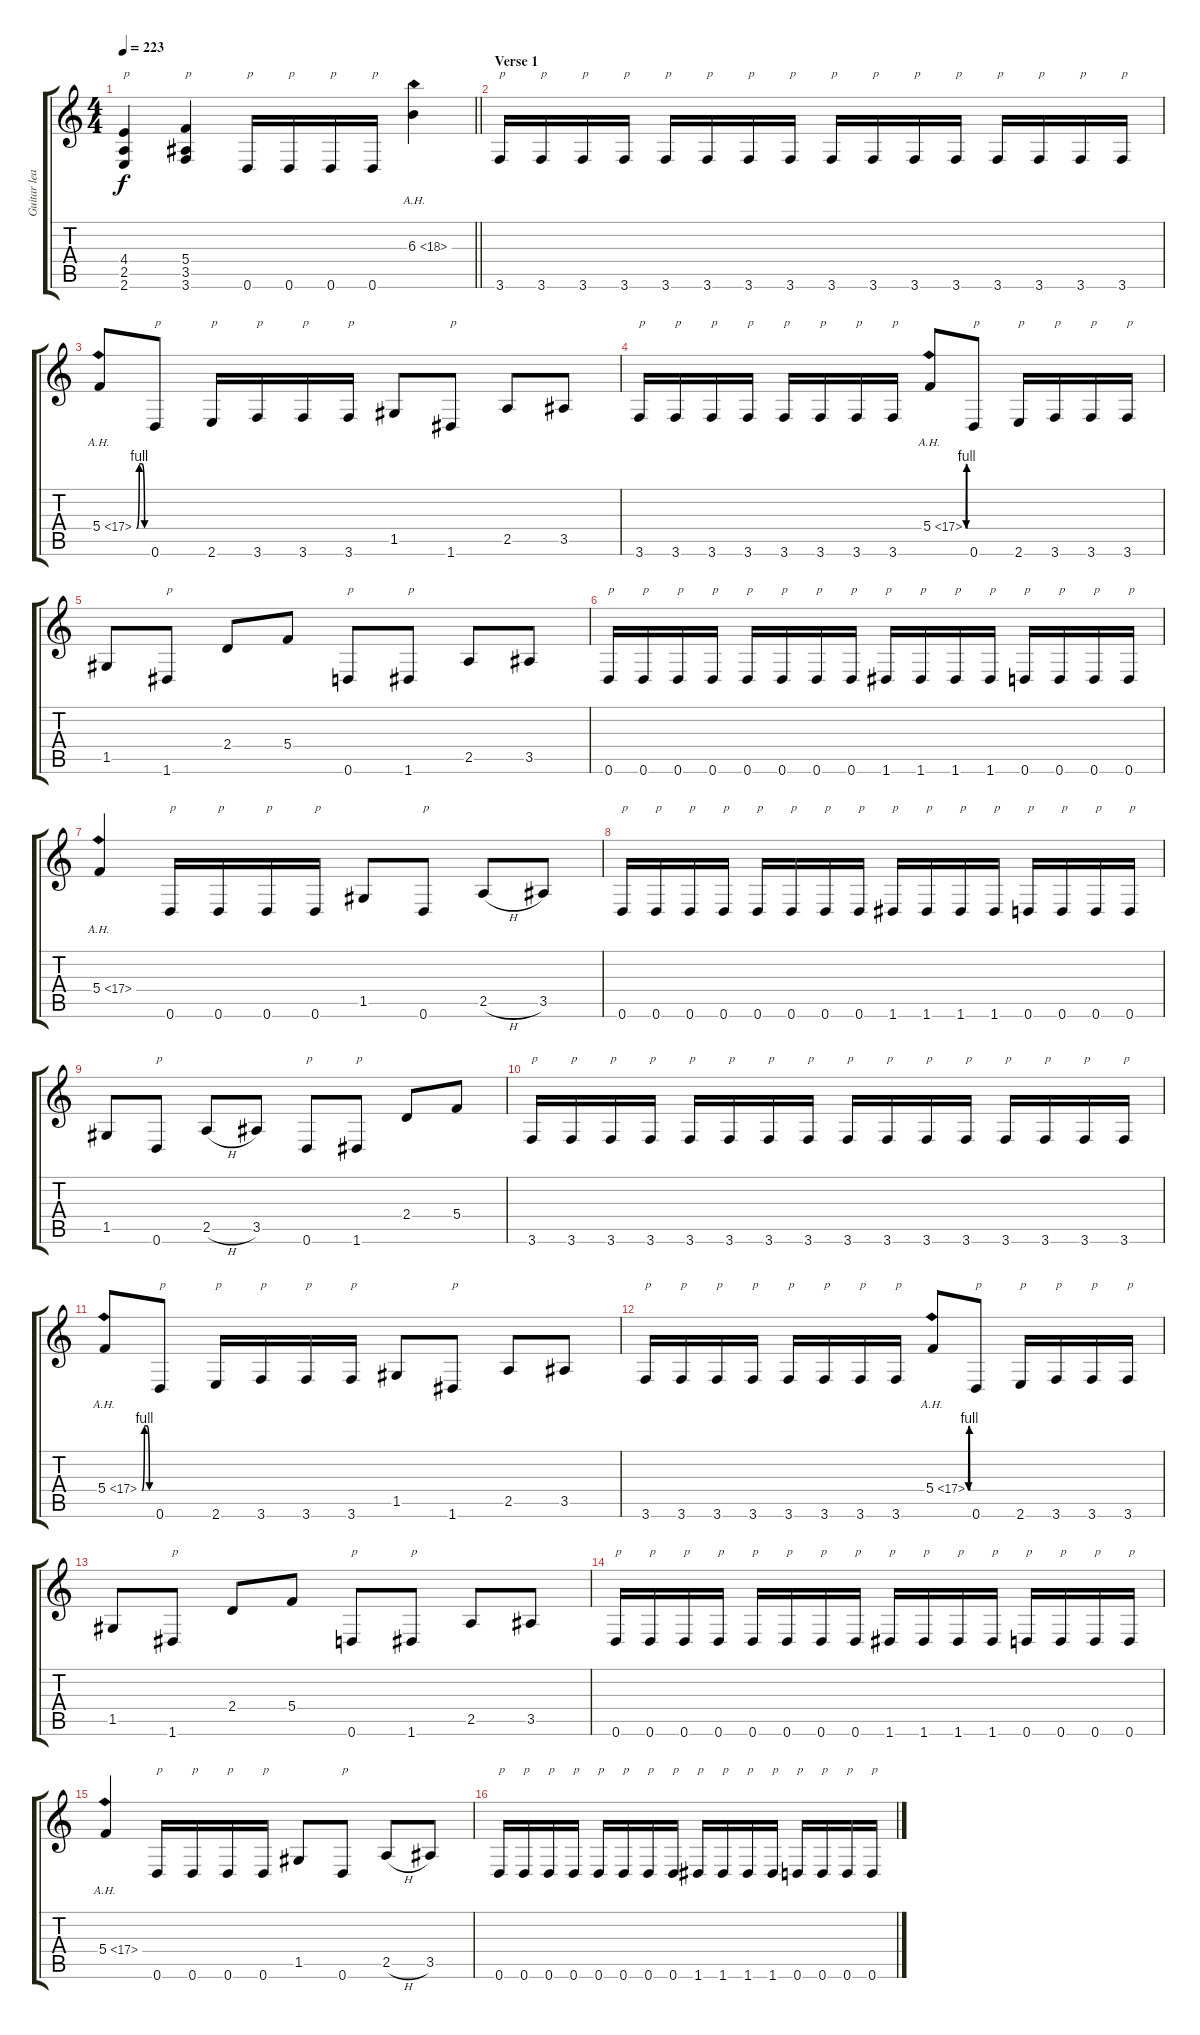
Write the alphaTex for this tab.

\track ("Guitar lead 2" "Guitar lea") {instrument distortionguitar}
\staff {score tabs}
\tuning (D4 A3 F3 C3 G2 D2) {hide}
\ts (4 4)
\tempo 223
\clef g2
\barLineRight lightlight
\ks c
(4.4 2.5 2.6).4{txt "p" dy f} (5.4 3.5 3.6).4{txt "p"} 0.6.16{txt "p"} 0.6.16{txt "p"} 0.6.16{txt "p"} 0.6.16{txt "p"} 6.3{ah 12}.4 |
\section ("" "Verse 1")
3.6.16{txt "p"} 3.6.16{txt "p"} 3.6.16{txt "p"} 3.6.16{txt "p"} 3.6.16{txt "p"} 3.6.16{txt "p"} 3.6.16{txt "p"} 3.6.16{txt "p"} 3.6.16{txt "p"} 3.6.16{txt "p"} 3.6.16{txt "p"} 3.6.16{txt "p"} 3.6.16{txt "p"} 3.6.16{txt "p"} 3.6.16{txt "p"} 3.6.16{txt "p"} |
5.4{be (custom 0 0 15 4 30 4 45 0 60 0) ah 12}.8 0.6.8{txt "p"} 2.6.16{txt "p"} 3.6.16{txt "p"} 3.6.16{txt "p"} 3.6.16{txt "p"} 1.5.8 1.6.8{txt "p"} 2.5.8 3.5.8 |
3.6.16{txt "p"} 3.6.16{txt "p"} 3.6.16{txt "p"} 3.6.16{txt "p"} 3.6.16{txt "p"} 3.6.16{txt "p"} 3.6.16{txt "p"} 3.6.16{txt "p"} 5.4{be (custom 0 0 15 4 30 4 45 0 60 0) ah 12}.8 0.6.8{txt "p"} 2.6.16{txt "p"} 3.6.16{txt "p"} 3.6.16{txt "p"} 3.6.16{txt "p"} |
1.5.8 1.6.8{txt "p"} 2.4.8 5.4.8 0.6.8{txt "p"} 1.6.8{txt "p"} 2.5.8 3.5.8 |
0.6.16{txt "p"} 0.6.16{txt "p"} 0.6.16{txt "p"} 0.6.16{txt "p"} 0.6.16{txt "p"} 0.6.16{txt "p"} 0.6.16{txt "p"} 0.6.16{txt "p"} 1.6.16{txt "p"} 1.6.16{txt "p"} 1.6.16{txt "p"} 1.6.16{txt "p"} 0.6.16{txt "p"} 0.6.16{txt "p"} 0.6.16{txt "p"} 0.6.16{txt "p"} |
5.4{ah 12}.4 0.6.16{txt "p"} 0.6.16{txt "p"} 0.6.16{txt "p"} 0.6.16{txt "p"} 1.5.8 0.6.8{txt "p"} 2.5{h}.8 3.5.8 |
0.6.16{txt "p"} 0.6.16{txt "p"} 0.6.16{txt "p"} 0.6.16{txt "p"} 0.6.16{txt "p"} 0.6.16{txt "p"} 0.6.16{txt "p"} 0.6.16{txt "p"} 1.6.16{txt "p"} 1.6.16{txt "p"} 1.6.16{txt "p"} 1.6.16{txt "p"} 0.6.16{txt "p"} 0.6.16{txt "p"} 0.6.16{txt "p"} 0.6.16{txt "p"} |
1.5.8 0.6.8{txt "p"} 2.5{h}.8 3.5.8 0.6.8{txt "p"} 1.6.8{txt "p"} 2.4.8 5.4.8 |
3.6.16{txt "p"} 3.6.16{txt "p"} 3.6.16{txt "p"} 3.6.16{txt "p"} 3.6.16{txt "p"} 3.6.16{txt "p"} 3.6.16{txt "p"} 3.6.16{txt "p"} 3.6.16{txt "p"} 3.6.16{txt "p"} 3.6.16{txt "p"} 3.6.16{txt "p"} 3.6.16{txt "p"} 3.6.16{txt "p"} 3.6.16{txt "p"} 3.6.16{txt "p"} |
5.4{be (custom 0 0 15 4 30 4 45 0 60 0) ah 12}.8 0.6.8{txt "p"} 2.6.16{txt "p"} 3.6.16{txt "p"} 3.6.16{txt "p"} 3.6.16{txt "p"} 1.5.8 1.6.8{txt "p"} 2.5.8 3.5.8 |
3.6.16{txt "p"} 3.6.16{txt "p"} 3.6.16{txt "p"} 3.6.16{txt "p"} 3.6.16{txt "p"} 3.6.16{txt "p"} 3.6.16{txt "p"} 3.6.16{txt "p"} 5.4{be (custom 0 0 15 4 30 4 45 0 60 0) ah 12}.8 0.6.8{txt "p"} 2.6.16{txt "p"} 3.6.16{txt "p"} 3.6.16{txt "p"} 3.6.16{txt "p"} |
1.5.8 1.6.8{txt "p"} 2.4.8 5.4.8 0.6.8{txt "p"} 1.6.8{txt "p"} 2.5.8 3.5.8 |
0.6.16{txt "p"} 0.6.16{txt "p"} 0.6.16{txt "p"} 0.6.16{txt "p"} 0.6.16{txt "p"} 0.6.16{txt "p"} 0.6.16{txt "p"} 0.6.16{txt "p"} 1.6.16{txt "p"} 1.6.16{txt "p"} 1.6.16{txt "p"} 1.6.16{txt "p"} 0.6.16{txt "p"} 0.6.16{txt "p"} 0.6.16{txt "p"} 0.6.16{txt "p"} |
5.4{ah 12}.4 0.6.16{txt "p"} 0.6.16{txt "p"} 0.6.16{txt "p"} 0.6.16{txt "p"} 1.5.8 0.6.8{txt "p"} 2.5{h}.8 3.5.8 |
0.6.16{txt "p"} 0.6.16{txt "p"} 0.6.16{txt "p"} 0.6.16{txt "p"} 0.6.16{txt "p"} 0.6.16{txt "p"} 0.6.16{txt "p"} 0.6.16{txt "p"} 1.6.16{txt "p"} 1.6.16{txt "p"} 1.6.16{txt "p"} 1.6.16{txt "p"} 0.6.16{txt "p"} 0.6.16{txt "p"} 0.6.16{txt "p"} 0.6.16{txt "p"}
